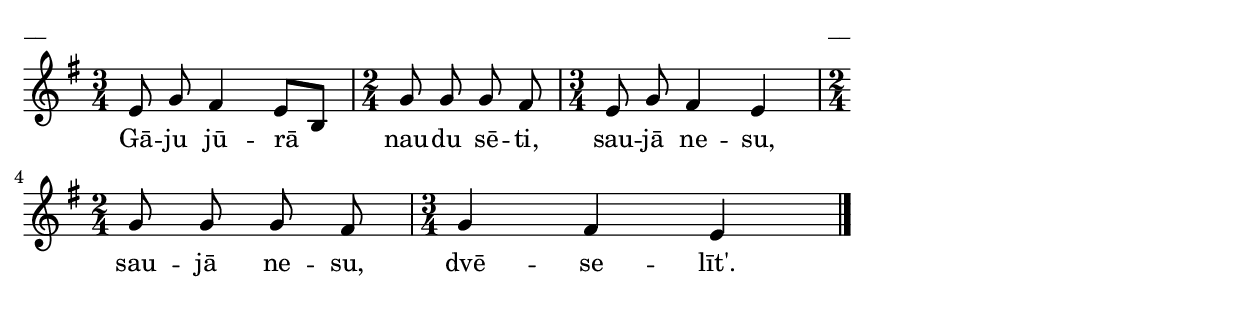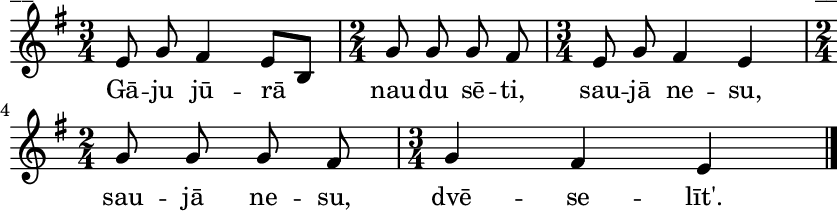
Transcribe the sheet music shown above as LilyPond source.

\version "2.13.18"
#(ly:set-option 'crop #t)

%\header {
%    title = "Gāju jūrā naudu sēti",Budēlīši, jūra
%}
\paper {
line-width = 14\cm
left-margin = 0.4\cm
between-system-padding = 0.1\cm
between-system-space = 0.1\cm
}
\layout {
indent = #0
ragged-last = ##f
}

voiceA = \relative c' {
\clef "treble"
\key g \major
\time 3/4
e8 g fis4 e8[ b] |
\time 2/4 
g'8 g g fis |
\time 3/4
e8 g fis4 e |
\time 2/4 
g8 g g fis |
\time 3/4
g4 fis e |
\bar "|."
} 

lyricA = \lyricmode {
Gā -- ju jū -- rā nau -- du sē -- ti, sau -- jā ne -- su, sau -- jā ne -- su, dvē -- se -- līt'.
} 

fullScore = <<
\new Staff {
<<
\new Voice = "voiceA" { \oneVoice \autoBeamOff \voiceA }
\new Lyrics \lyricsto "voiceA" \lyricA
>>
}
>>

\score {
\fullScore
\header { piece = "__" opus = "__" }
}
\markup { \with-color #(x11-color 'white) \sans \smaller "__" }
\score {
\unfoldRepeats
\fullScore
\midi {
\context { \Staff \remove "Staff_performer" }
\context { \Voice \consists "Staff_performer" }
}
}


